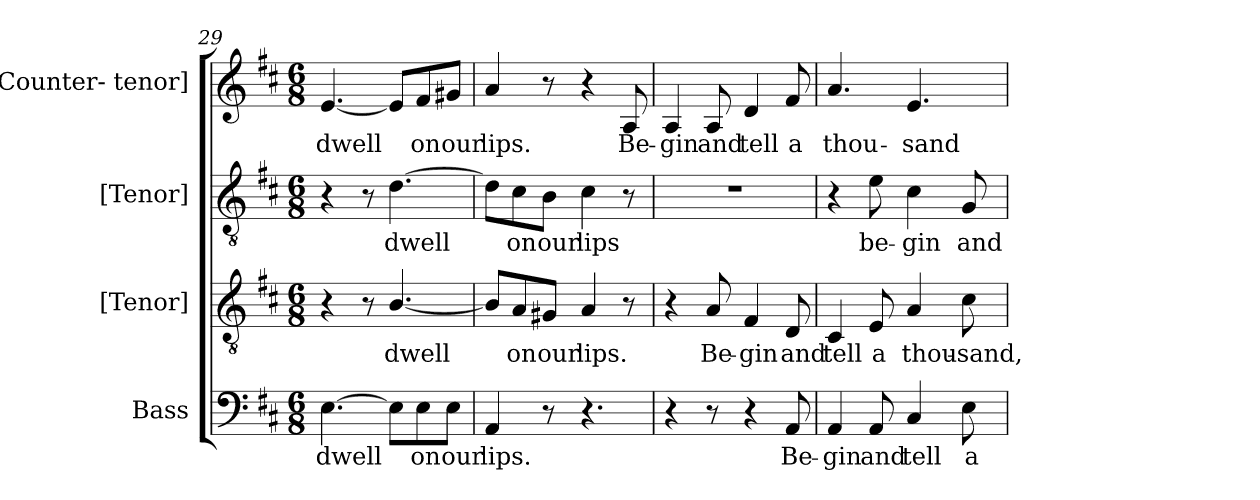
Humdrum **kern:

**kern	**text	**kern	**text	**kern	**text	**kern	**text
*part4	*part4	*part3	*part3	*part2	*part2	*part1	*part1
*staff4	*staff4	*staff3	*staff3	*staff2	*staff2	*staff1	*staff1
*I"Bass	*	*I"[Tenor]	*	*I"[Tenor]	*	*I"[Counter- tenor]	*
*I'B.	*	*I'T.	*	*I'T.	*	*	*
!!LO:LB:g=z
*clefF4	*	*clefGv2	*	*clefGv2	*	*clefG2	*
*	*	*ITrd7c12	*	*ITrd7c12	*	*	*
*k[f#c#]	*	*k[f#c#]	*	*k[f#c#]	*	*k[f#c#]	*
*D:	*	*D:	*	*D:	*	*D:	*
*M6/8	*	*M6/8	*	*M6/8	*	*M6/8	*
=29	=29	=29	=29	=29	=29	=29	=29
!	!LO:LY:b:color=#000000	!	!	!	!	!	!
!	!	!	!	!	!	!	!LO:LY:b:color=#000000
[4.Ei\	dwell	4r	.	4r	.	[4.ei/	dwell
.	.	8r	.	8r	.	.	.
!	!	!	!LO:LY:b:color=#000000	!	!	!	!
!	!	!	!	!	!LO:LY:b:color=#000000	!	!
8Ei\L]	.	[4.BBi/	dwell	[4.Di\	dwell	8ei/L]	.
!	!LO:LY:b:color=#000000	!	!	!	!	!	!
!	!	!	!	!	!	!	!LO:LY:b:color=#000000
8Ei\	on	.	.	.	.	8f#i/	on
!	!LO:LY:b:color=#000000	!	!	!	!	!	!
!	!	!	!	!	!	!	!LO:LY:b:color=#000000
8Ei\J	our	.	.	.	.	8g#Xi/J	our
=30	=30	=30	=30	=30	=30	=30	=30
!	!LO:LY:b:color=#000000	!	!	!	!	!	!
!	!	!	!	!	!	!	!LO:LY:b:color=#000000
4AAi/	lips.	8BBi/L]	.	8Di\L]	.	4ai/	lips.
!	!	!	!LO:LY:b:color=#000000	!	!	!	!
!	!	!	!	!	!LO:LY:b:color=#000000	!	!
.	.	8AAi/	on	8C#i\	on	.	.
!	!	!	!LO:LY:b:color=#000000	!	!	!	!
!	!	!	!	!	!LO:LY:b:color=#000000	!	!
8r	.	8GG#Xi/J	our	8BBi\J	our	8r	.
!	!	!	!LO:LY:b:color=#000000	!	!	!	!
!	!	!	!	!	!LO:LY:b:color=#000000	!	!
4.r	.	4AAi/	lips.	4C#i\	lips	4r	.
!	!	!	!	!	!	!	!LO:LY:b:color=#000000
.	.	8r	.	8r	.	8Ai/	Be-
=31	=31	=31	=31	=31	=31	=31	=31
!	!	!	!	!LO:N:vis=1	!	!	!
!	!	!	!	!	!	!	!LO:LY:b:color=#000000
4r	.	4r	.	2.r	.	4Ai/	-gin
!	!	!	!LO:LY:b:color=#000000	!	!	!	!
!	!	!	!	!	!	!	!LO:LY:b:color=#000000
8r	.	8AAi/	Be-	.	.	8Ai/	and
!	!	!	!LO:LY:b:color=#000000	!	!	!	!
!	!	!	!	!	!	!	!LO:LY:b:color=#000000
4r	.	4FF#i/	-gin	.	.	4di/	tell
!	!LO:LY:b:color=#000000	!	!	!	!	!	!
!	!	!	!LO:LY:b:color=#000000	!	!	!	!
!	!	!	!	!	!	!	!LO:LY:b:color=#000000
8AAi/	Be-	8DDi/	and	.	.	8f#i/	a
=32	=32	=32	=32	=32	=32	=32	=32
!	!LO:LY:b:color=#000000	!	!	!	!	!	!
!	!	!	!LO:LY:b:color=#000000	!	!	!	!
!	!	!	!	!	!	!	!LO:LY:b:color=#000000
4AAi/	-gin	4CC#i/	tell	4r	.	4.ai/	thou-
!	!LO:LY:b:color=#000000	!	!	!	!	!	!
!	!	!	!LO:LY:b:color=#000000	!	!	!	!
!	!	!	!	!	!LO:LY:b:color=#000000	!	!
8AAi/	and	8EEi/	a	8Ei\	be-	.	.
!	!LO:LY:b:color=#000000	!	!	!	!	!	!
!	!	!	!LO:LY:b:color=#000000	!	!	!	!
!	!	!	!	!	!LO:LY:b:color=#000000	!	!
!	!	!	!	!	!	!	!LO:LY:b:color=#000000
4C#i/	tell	4AAi/	thou-	4C#i\	-gin	4.ei/	-sand
!	!LO:LY:b:color=#000000	!	!	!	!	!	!
!	!	!	!LO:LY:b:color=#000000	!	!	!	!
!	!	!	!	!	!LO:LY:b:color=#000000	!	!
8Ei\	a	8C#i\	-sand,	8GGi/	and	.	.
=	=	=	=	=	=	=	=
*-	*-	*-	*-	*-	*-	*-	*-
